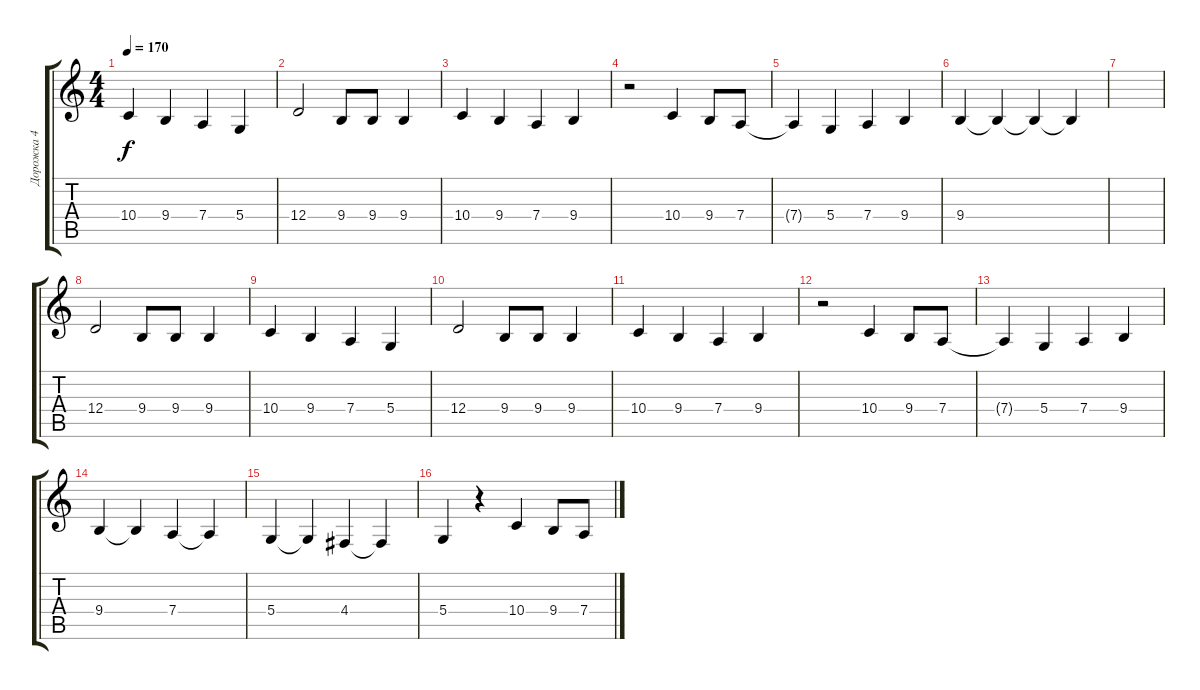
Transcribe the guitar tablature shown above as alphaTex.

\track ("Дорожка 4" "Дорожка 4") {instrument lead8bassandlead}
\staff {score tabs}
\tuning (E4 B3 G3 D3 A2 E2) {hide}
\ts (4 4)
\tempo 170
\clef g2
\ks c
10.4.4{dy f} 9.4.4 7.4.4 5.4.4 |
12.4.2 9.4.8 9.4.8 9.4.4 |
10.4.4 9.4.4 7.4.4 9.4.4 |
r.2 10.4.4 9.4.8 7.4.8 |
7.4{t}.4 5.4.4 7.4.4 9.4.4 |
9.4.4 9.4{t}.4 9.4{t}.4 9.4{t}.4 |
|
12.4.2 9.4.8 9.4.8 9.4.4 |
10.4.4 9.4.4 7.4.4 5.4.4 |
12.4.2 9.4.8 9.4.8 9.4.4 |
10.4.4 9.4.4 7.4.4 9.4.4 |
r.2 10.4.4 9.4.8 7.4.8 |
7.4{t}.4 5.4.4 7.4.4 9.4.4 |
9.4.4 9.4{t}.4 7.4.4 7.4{t}.4 |
5.4.4 5.4{t}.4 4.4.4 4.4{t}.4 |
5.4.4 r.4 10.4.4 9.4.8 7.4.8
